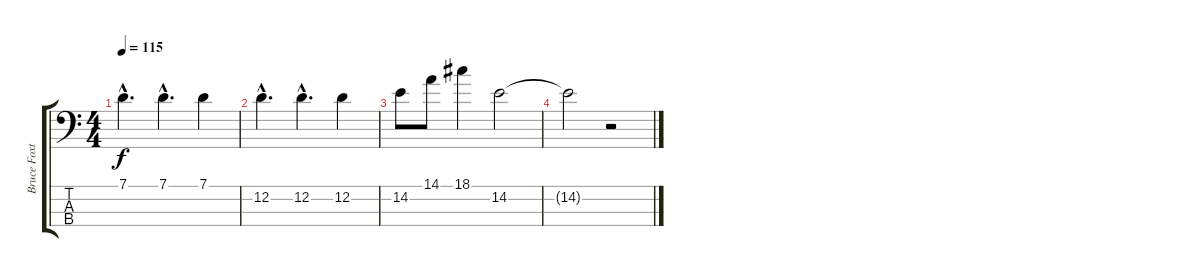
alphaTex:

\track ("Bruce Foxton  " "Bruce Foxt") {instrument acousticbass}
\staff {score tabs}
\tuning (G2 D2 A1 E1) {hide}
\ts (4 4)
\tempo 115
\clef f4
\ks c
7.1{hac}.4{d dy f} 7.1{hac}.4{d} 7.1.4 |
12.2{hac}.4{d} 12.2{hac}.4{d} 12.2.4 |
14.2.8 14.1.8 18.1.4 14.2.2 |
14.2{t}.2 r.2
